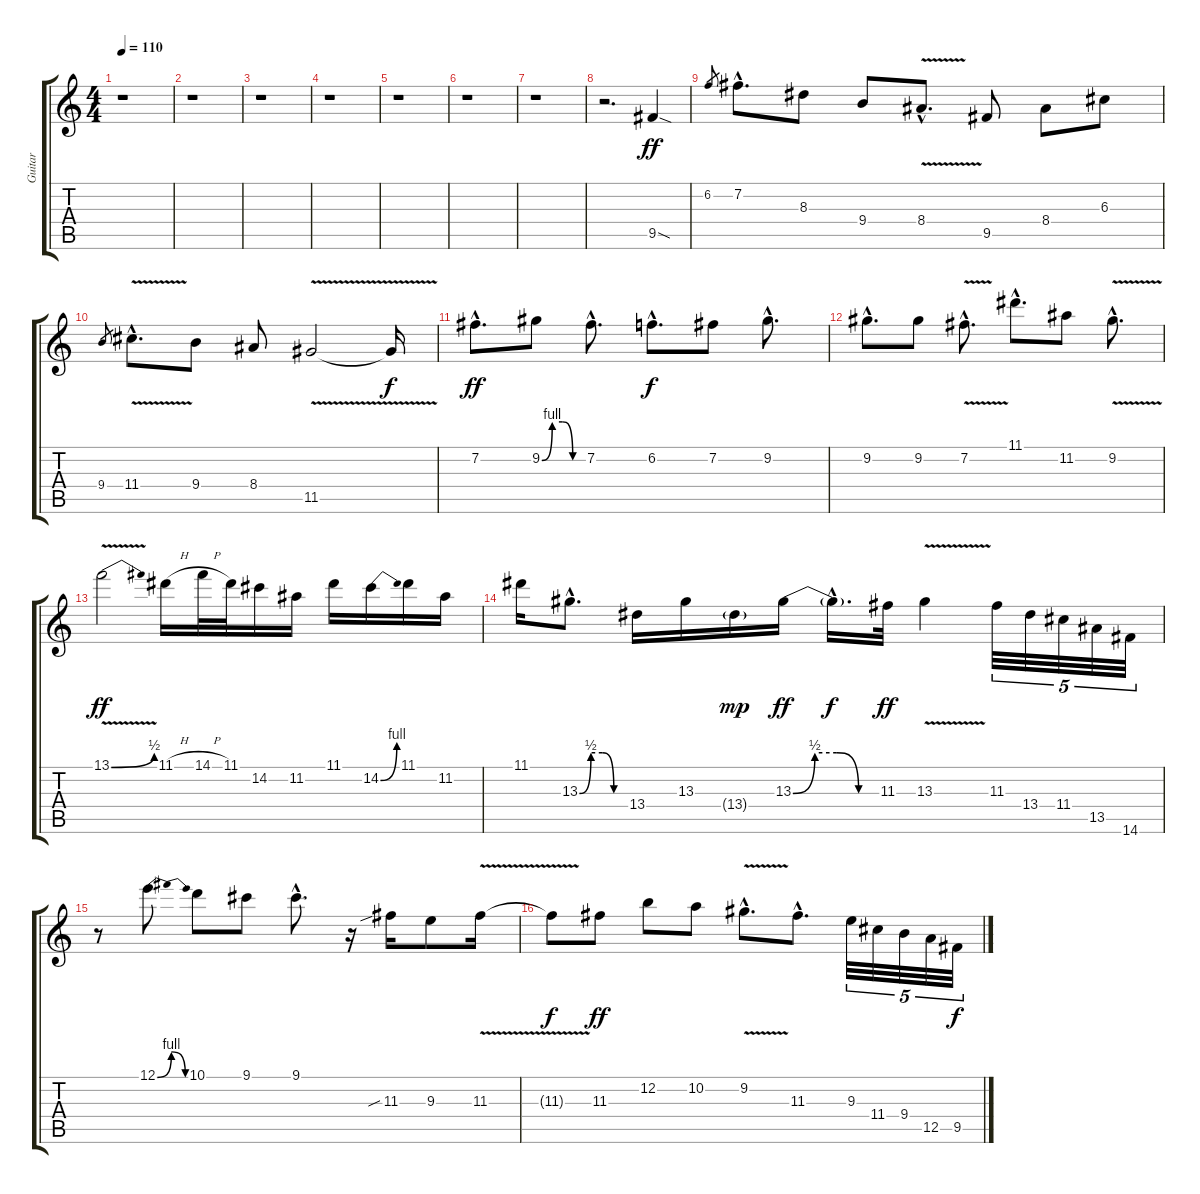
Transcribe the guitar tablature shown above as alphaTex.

\track ("Guitar" "Guitar") {instrument overdrivenguitar}
\staff {score tabs}
\tuning (E4 B3 G3 D3 A2 E2) {hide}
\ts (4 4)
\tempo 110
\clef g2
\ks c
r.1{dy ff instrument overdrivenguitar} |
r.1 |
r.1 |
r.1 |
r.1 |
r.1 |
r.1 |
r.2{d} 9.5{sod}.4 |
6.2.8{gr} 7.2{hac}.8{d} 8.3.8 9.4.8 8.4{v hac}.8{d} 9.5.8 8.4.8 6.3.8 |
9.4.8{gr} 11.4{v hac}.8{d} 9.4.8 8.4.8 11.5{v}.2 11.5{t}.16{dy f} |
7.2{hac}.8{d dy ff} 9.2{be (custom 0 0 15 4 30 4 45 0 60 0)}.8 7.2{hac}.8{d} 6.2{hac}.8{d dy f} 7.2.8 9.2{hac}.8{d} |
9.2{hac}.8{d} 9.2.8 7.2{v hac}.8{d} 11.1{hac}.8{d} 11.2.8 9.2{v hac}.8{d} |
13.1{be (bend 0 0 60 2) v}.2{dy ff} 11.1{h}.16 14.1{h}.32 11.1.32 14.2.16 11.2.16 11.1.16 14.2{be (bend 0 0 60 4)}.16 11.1.16 11.2.16 |
11.1.16 13.3{be (custom 0 0 15 2 30 2 45 0 60 0) hac}.8{d} 13.4.16 13.3.16 13.4{g}.16{dy mp} 13.3{be (custom 0 0 15 2 30 2 45 0 60 0)}.16{dy ff} 13.3{hac t}.16{d dy f} 11.3.32{dy ff} 13.3{v}.4 11.3.32{tu (5 4)} 13.4.32{tu (5 4)} 11.4.32{tu (5 4)} 13.5.32{tu (5 4)} 14.6.32{tu (5 4)} |
r.8 12.1{be (bendrelease 0 0 15 4 15 4 60 0)}.8 10.1.8 9.1.8 9.1{hac}.8{d} r.16 11.3{sib}.16 9.3.8 11.3{v}.16 |
11.3{t}.8{dy f} 11.3.8{dy ff} 12.2.8 10.2.8 9.2{v hac}.8{d} 11.3{hac}.8{d} 9.3.32{tu (5 4)} 11.4.32{tu (5 4)} 9.4.32{tu (5 4)} 12.5.32{tu (5 4)} 9.5.32{tu (5 4) dy f}
